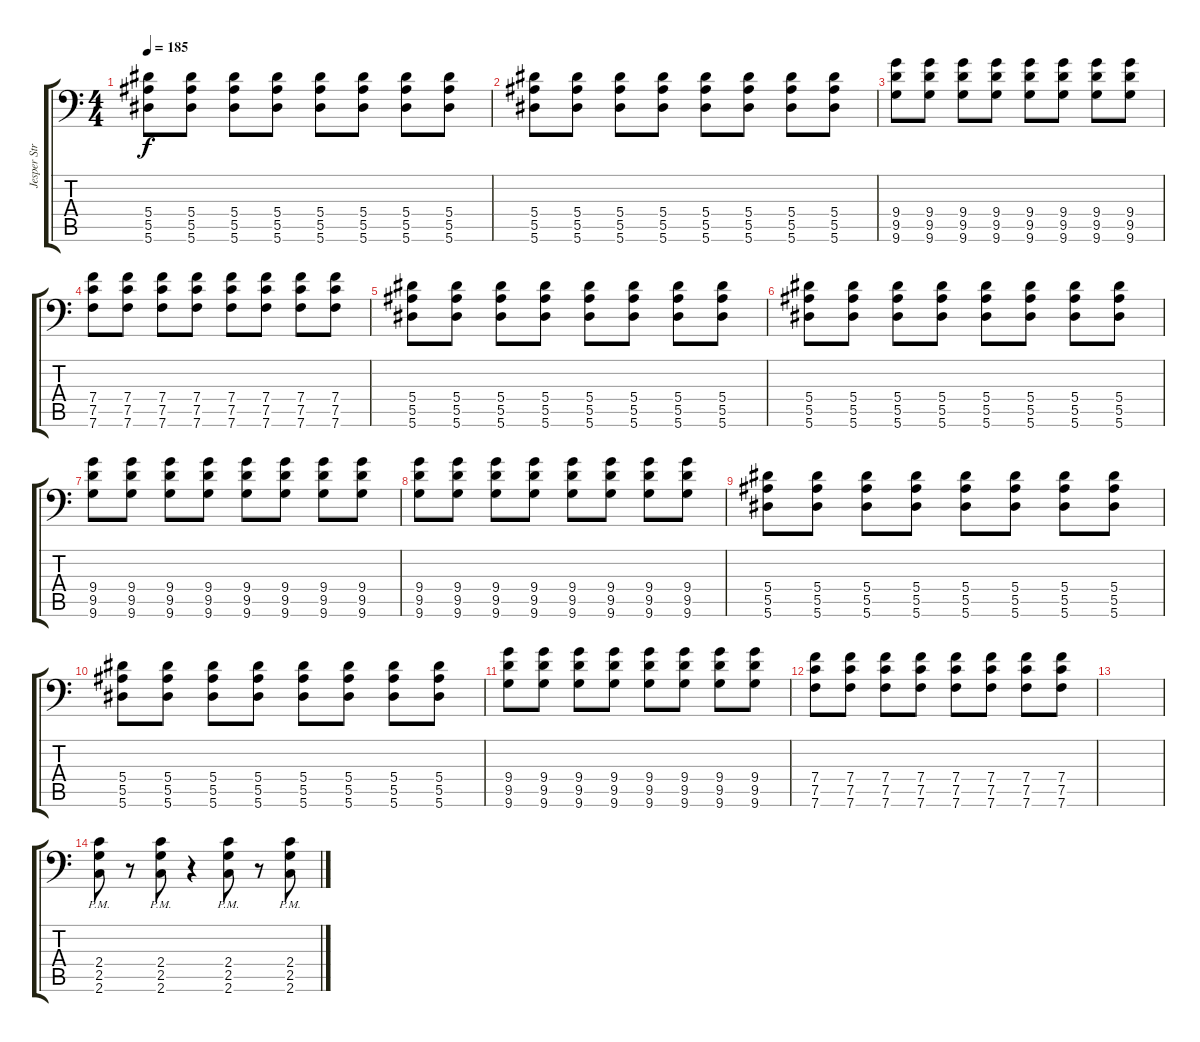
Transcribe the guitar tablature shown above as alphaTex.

\track ("Jesper Strömblad" "Jesper Str") {instrument distortionguitar}
\staff {score tabs}
\tuning (C4 G3 Eb3 Bb2 F2 Bb1) {hide}
\ts (4 4)
\tempo 185
\clef f4
\ks c
(5.4 5.5 5.6).8{dy f} (5.4 5.5 5.6).8 (5.4 5.5 5.6).8 (5.4 5.5 5.6).8 (5.4 5.5 5.6).8 (5.4 5.5 5.6).8 (5.4 5.5 5.6).8 (5.4 5.5 5.6).8 |
(5.4 5.5 5.6).8 (5.4 5.5 5.6).8 (5.4 5.5 5.6).8 (5.4 5.5 5.6).8 (5.4 5.5 5.6).8 (5.4 5.5 5.6).8 (5.4 5.5 5.6).8 (5.4 5.5 5.6).8 |
(9.4 9.5 9.6).8 (9.4 9.5 9.6).8 (9.4 9.5 9.6).8 (9.4 9.5 9.6).8 (9.4 9.5 9.6).8 (9.4 9.5 9.6).8 (9.4 9.5 9.6).8 (9.4 9.5 9.6).8 |
(7.4 7.5 7.6).8 (7.4 7.5 7.6).8 (7.4 7.5 7.6).8 (7.4 7.5 7.6).8 (7.4 7.5 7.6).8 (7.4 7.5 7.6).8 (7.4 7.5 7.6).8 (7.4 7.5 7.6).8 |
(5.4 5.5 5.6).8 (5.4 5.5 5.6).8 (5.4 5.5 5.6).8 (5.4 5.5 5.6).8 (5.4 5.5 5.6).8 (5.4 5.5 5.6).8 (5.4 5.5 5.6).8 (5.4 5.5 5.6).8 |
(5.4 5.5 5.6).8 (5.4 5.5 5.6).8 (5.4 5.5 5.6).8 (5.4 5.5 5.6).8 (5.4 5.5 5.6).8 (5.4 5.5 5.6).8 (5.4 5.5 5.6).8 (5.4 5.5 5.6).8 |
(9.4 9.5 9.6).8 (9.4 9.5 9.6).8 (9.4 9.5 9.6).8 (9.4 9.5 9.6).8 (9.4 9.5 9.6).8 (9.4 9.5 9.6).8 (9.4 9.5 9.6).8 (9.4 9.5 9.6).8 |
(9.4 9.5 9.6).8 (9.4 9.5 9.6).8 (9.4 9.5 9.6).8 (9.4 9.5 9.6).8 (9.4 9.5 9.6).8 (9.4 9.5 9.6).8 (9.4 9.5 9.6).8 (9.4 9.5 9.6).8 |
(5.4 5.5 5.6).8 (5.4 5.5 5.6).8 (5.4 5.5 5.6).8 (5.4 5.5 5.6).8 (5.4 5.5 5.6).8 (5.4 5.5 5.6).8 (5.4 5.5 5.6).8 (5.4 5.5 5.6).8 |
(5.4 5.5 5.6).8 (5.4 5.5 5.6).8 (5.4 5.5 5.6).8 (5.4 5.5 5.6).8 (5.4 5.5 5.6).8 (5.4 5.5 5.6).8 (5.4 5.5 5.6).8 (5.4 5.5 5.6).8 |
(9.4 9.5 9.6).8 (9.4 9.5 9.6).8 (9.4 9.5 9.6).8 (9.4 9.5 9.6).8 (9.4 9.5 9.6).8 (9.4 9.5 9.6).8 (9.4 9.5 9.6).8 (9.4 9.5 9.6).8 |
(7.4 7.5 7.6).8 (7.4 7.5 7.6).8 (7.4 7.5 7.6).8 (7.4 7.5 7.6).8 (7.4 7.5 7.6).8 (7.4 7.5 7.6).8 (7.4 7.5 7.6).8 (7.4 7.5 7.6).8 |
|
(2.4{pm} 2.5{pm} 2.6{pm}).8 r.8 (2.4{pm} 2.5{pm} 2.6{pm}).8 r.4 (2.4{pm} 2.5{pm} 2.6{pm}).8 r.8 (2.4{pm} 2.5{pm} 2.6{pm}).8
